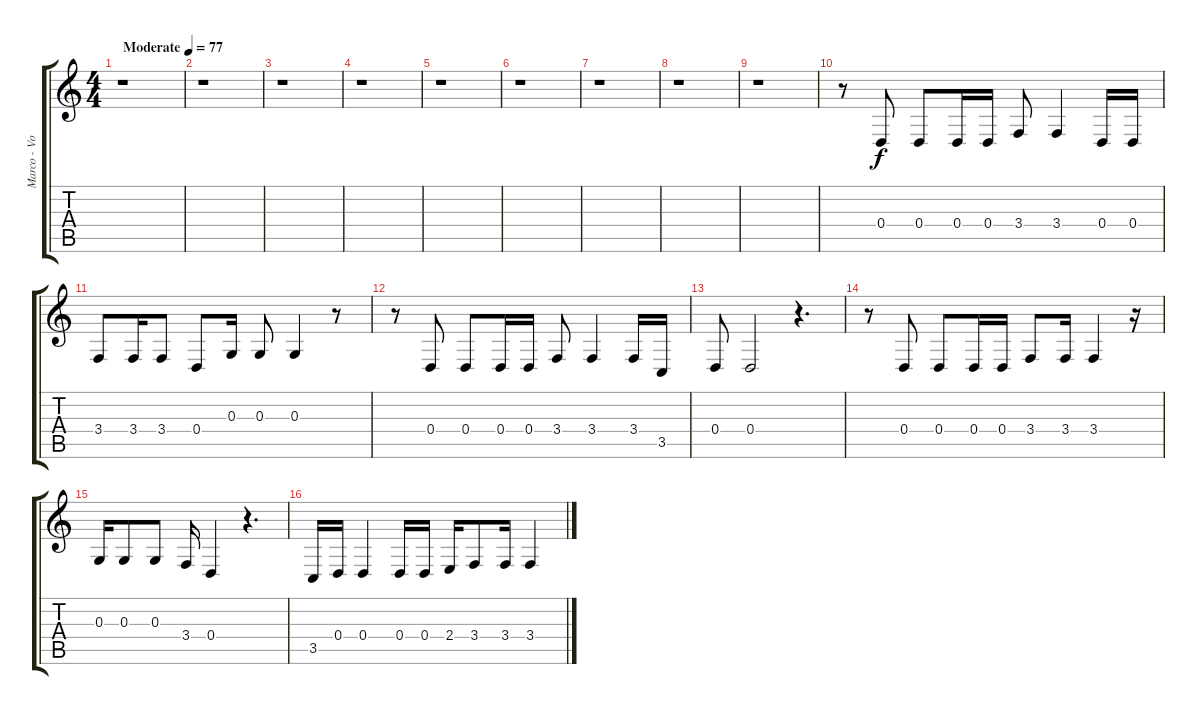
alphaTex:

\track ("Marco - Vocals" "Marco - Vo") {mute instrument tenorsax}
\staff {score tabs}
\tuning (E4 B3 G3 D3 A2 E2) {hide}
\ts (4 4)
\tempo (77 "Moderate")
\clef g2
\ks c
r.1{dy f instrument tenorsax} |
r.1 |
r.1 |
r.1 |
r.1 |
r.1 |
r.1 |
r.1 |
r.1 |
r.8 0.4.8 0.4.8 0.4.16 0.4.16 3.4.8 3.4.4 0.4.16 0.4.16 |
3.4.8 3.4.16 3.4.8 0.4.8 0.3.16 0.3.8 0.3.4 r.8 |
r.8 0.4.8 0.4.8 0.4.16 0.4.16 3.4.8 3.4.4 3.4.16 3.5.16 |
0.4.8 0.4.2 r.4{d} |
r.8 0.4.8 0.4.8 0.4.16 0.4.16 3.4.8 3.4.16 3.4.4 r.16 |
0.3.16 0.3.8 0.3.8 3.4.16 0.4.4 r.4{d} |
3.5.16 0.4.16 0.4.4 0.4.16 0.4.16 2.4.16 3.4.8 3.4.16 3.4.4
